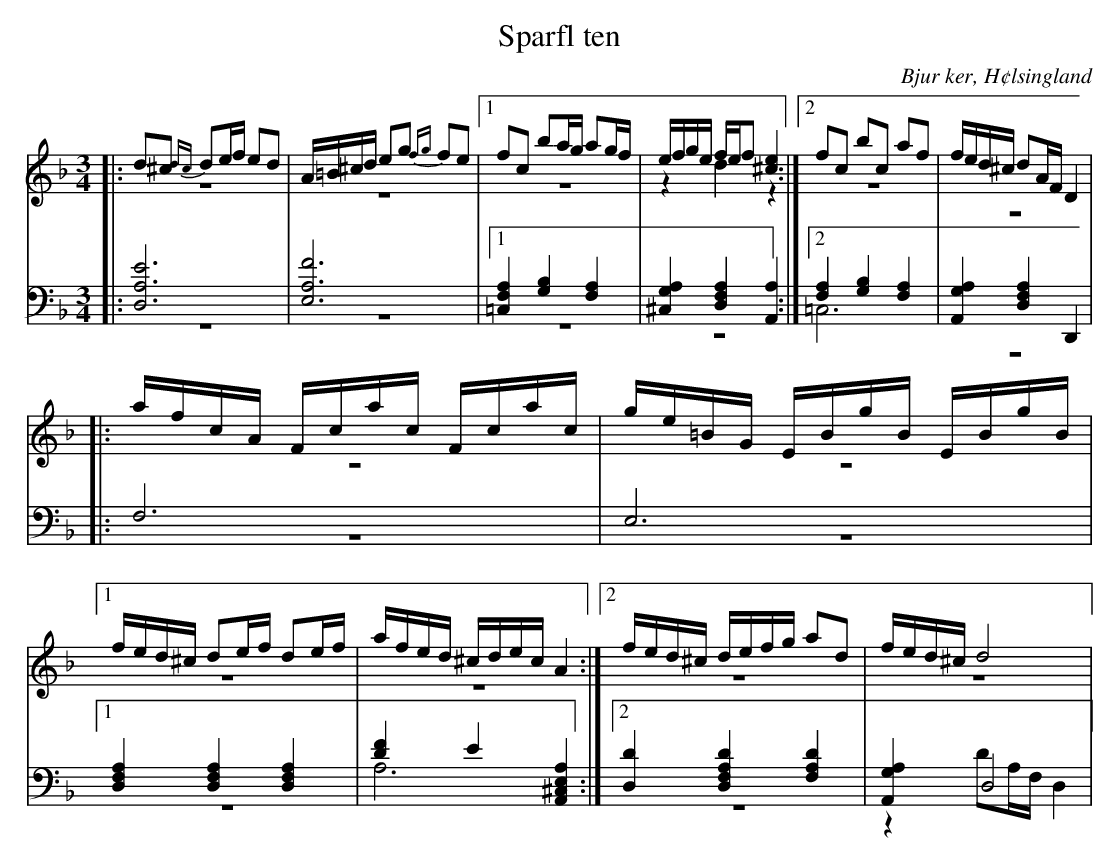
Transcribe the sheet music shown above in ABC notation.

X:1
T: Sparfl ten
O: Bjur ker, H¢lsingland
M: 3/4
L: 1/8
K: Dm
V:1
V:2 merge
V:3
V:4 merge
V:1
|:d^c {dc}de/f/ ed|A/=B/^c/d/ eg {fg}fe|1 fc ba/g/ ag/f/| e/f/g/e/ f/e/f [^c2e2]:|2 fc bc af|f/e/d/^c/ dA/F/ D2|
|:a/f/c/A/  F/c/a/c/ F/c/a/c/|g/e/=B/G/  E/B/g/B/  E/B/g/B/|1 f/e/d/^c/ de/f/ de/f/|a/f/e/d/ ^c/d/e/c/ A2:|2 f/e/d/^c/ d/e/f/g/ ad|f/e/d/^c/ d4|
V:2
|:z6|z6|1 z6|z2 d2 z2:|2 z6|z6|
|:z6|z6|1 z6|z6:|2 z6|z6|
V:3 clef=bass
|:[D,6A,6E6]|[E,6A,6F6]|1 [=C,2F,2A,2] [G,2B,2] [F,2A,2]|[^C,2G,2A,2] [D,2F,2A,2] [A,,2A,2]:|2 [F,2A,2] [G,2B,2] [F,2A,2]|[A,,2G,2A,2] [D,2F,2A,2] D,,2|
|:F,6|E,6|1 [D,2F,2A,2] [D,2F,2A,2] [D,2F,2A,2]|[D2F2] E2 [A,,2^C,2E,2A,2]:|2 [D,2D2] [D,2F,2A,2D2] [F,2A,2D2]|[A,,2G,2A,2] D,4|
V:4 clef=bass
|:z6|z6|1 z6|z6:|2 =C,6|z6|
|:z6|z6|1 z6|A,6:|2 z6|z2 DA,/F,/ D,2|
